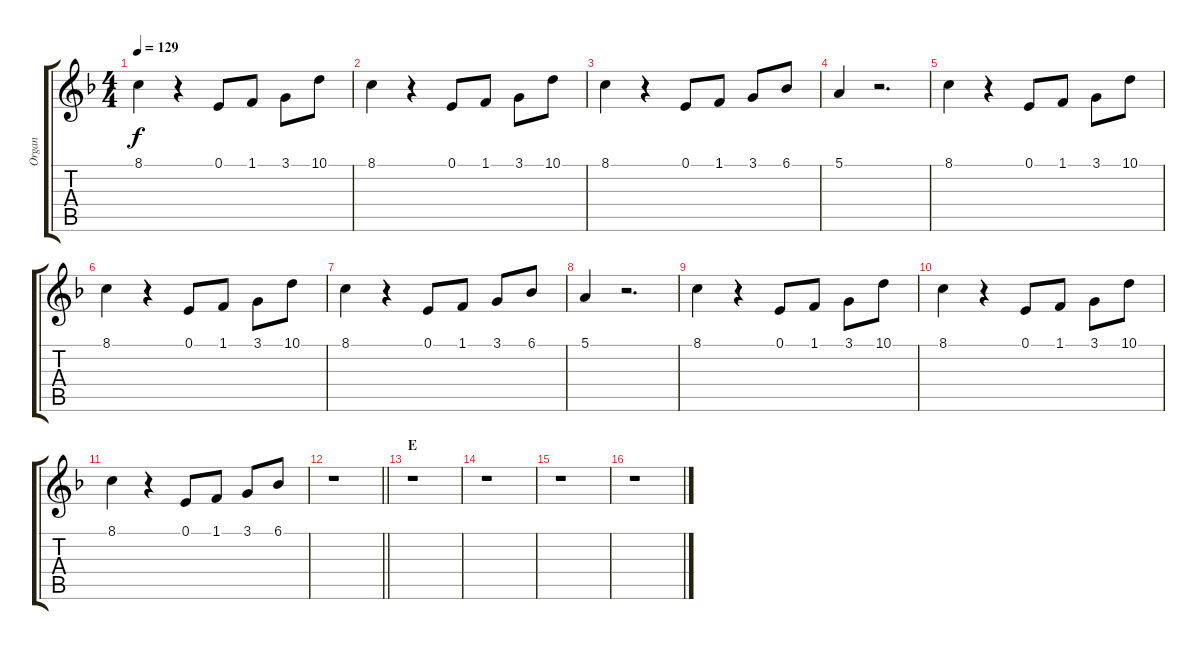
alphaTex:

\track ("Organ" "Organ") {instrument drawbarorgan}
\staff {score tabs}
\tuning (E4 B3 G3 D3 A2 E2) {hide}
\ts (4 4)
\tempo 129
\clef g2
\ks f
8.1.4{dy f} r.4 0.1.8 1.1.8 3.1.8 10.1.8 |
8.1.4 r.4 0.1.8 1.1.8 3.1.8 10.1.8 |
8.1.4 r.4 0.1.8 1.1.8 3.1.8 6.1.8 |
5.1.4 r.2{d} |
8.1.4 r.4 0.1.8 1.1.8 3.1.8 10.1.8 |
8.1.4 r.4 0.1.8 1.1.8 3.1.8 10.1.8 |
8.1.4 r.4 0.1.8 1.1.8 3.1.8 6.1.8 |
5.1.4 r.2{d} |
8.1.4 r.4 0.1.8 1.1.8 3.1.8 10.1.8 |
8.1.4 r.4 0.1.8 1.1.8 3.1.8 10.1.8 |
8.1.4 r.4 0.1.8 1.1.8 3.1.8 6.1.8 |
\barLineRight lightlight
r.1 |
\section ("" "E")
r.1 |
r.1 |
r.1 |
r.1
